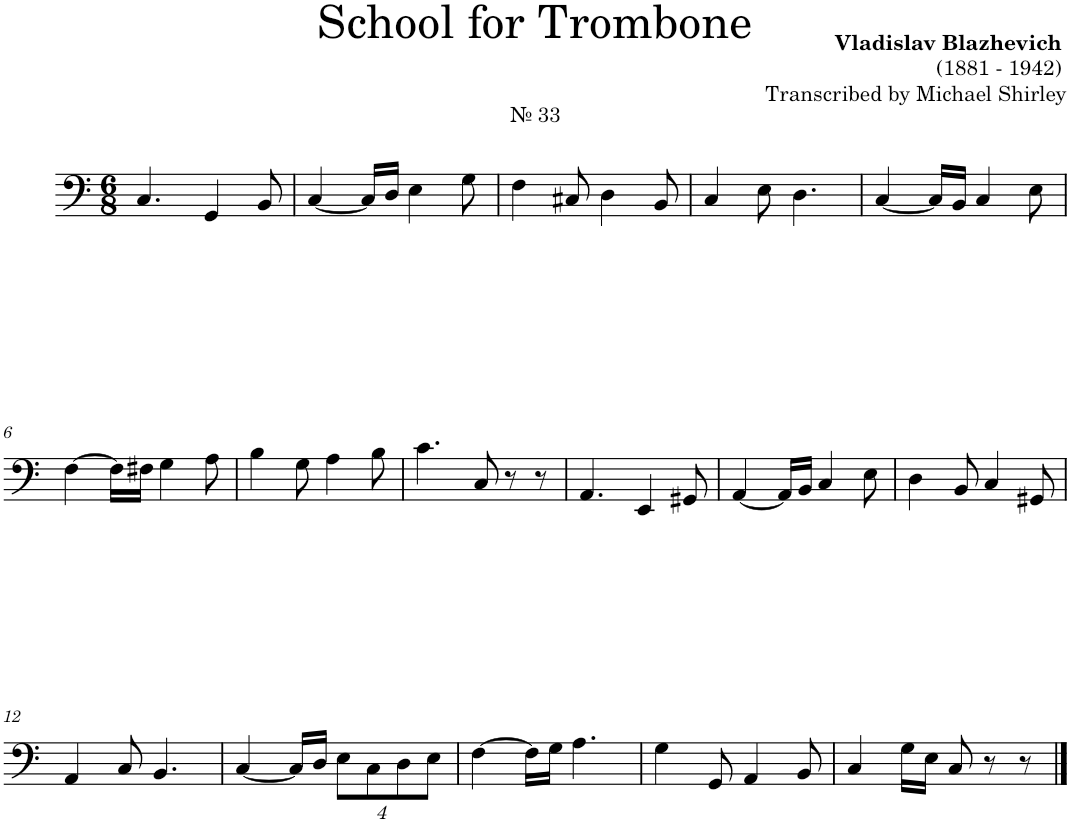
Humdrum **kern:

**kern
*part1
*staff1
*I"Trombone
*I'Tbn.
*clefF4
*k[]
*M6/8
=1
!LO:TX:a:t=№ 33
4.C/
4GG/
8BB/
=2
[4C/
16C/LL]
16D/JJ
4E\
8G\
=3
4F\
8C#X/
4D\
8BB/
=4
4C/
8E\
4.D\
=5
[4C/
16C/LL]
16BB/JJ
4C/
8E\
!!LO:LB:g=z
=6
[4F\
16F\LL]
16F#X\JJ
4G\
8A\
=7
4B\
8G\
4A\
8B\
=8
4.c\
8C/
8r
8r
=9
4.AA/
4EE/
8GG#X/
=10
[4AA/
16AA/LL]
16BB/JJ
4C/
8E\
=11
4D\
8BB/
4C/
8GG#X/
!!LO:LB:g=z
=12
4AA/
8C/
4.BB/
=13
[4C/
16C/LL]
16D/JJ
*Xbrackettup
32%3E\L
32%3C\
32%3D\
32%3E\J
=14
[4F\
16F\LL]
16G\JJ
4.A\
=15
4G\
8GG/
4AA/
8BB/
=16
4C/
16G\LL
16E\JJ
8C/
8r
8r
==
*-
